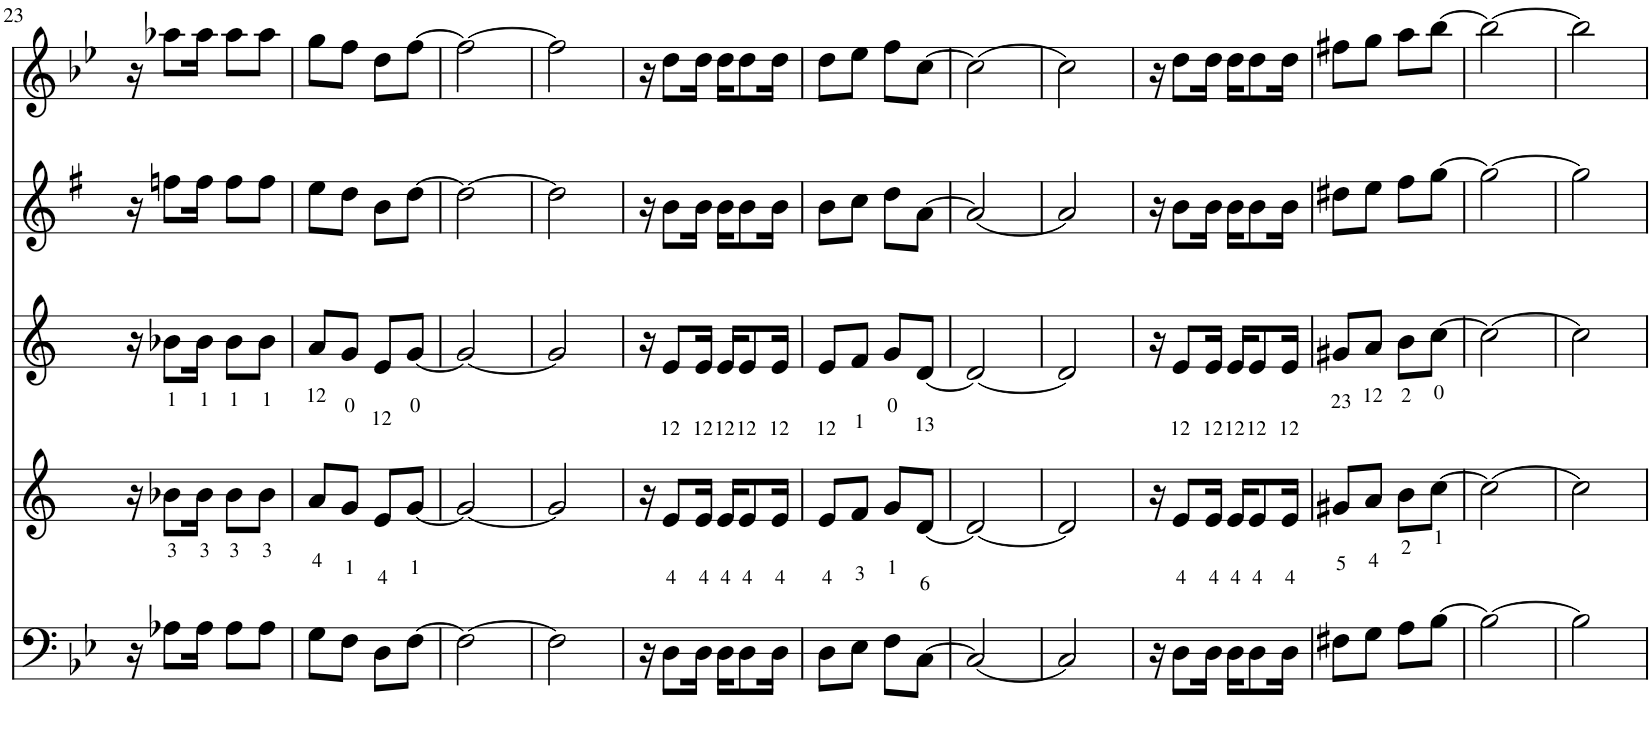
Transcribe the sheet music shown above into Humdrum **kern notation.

**kern	**kern	**kern	**kern	**kern
*part5	*part4	*part3	*part2	*part1
*staff5	*staff4	*staff3	*staff2	*staff1
*I"Trombone	*I"Trompete Bb	*I"Saxofone Tenor	*I"Saxofone Alto	*I"Flauta Transversal
*I'Trb	*I'Tpt	*	*	*I'Fl
!!LO:PB:g=z
*clefF4	*clefG2	*clefG2	*clefG2	*clefG2
*	*Trd1c2	*Trd8c14	*Trd5c9	*
*k[b-e-]	*k[]	*k[]	*k[f#]	*k[b-e-]
*M2/4	*M2/4	*M2/4	*M2/4	*M2/4
=23	=23	=23	=23	=23
16r	16r	16r	16r	16r
8A-X\L	8b-X\L	8b-X\L	8ffn\L	8aa-X\L
16A-\Jk	16b-\Jk	16b-\Jk	16ff\Jk	16aa-\Jk
8A-\L	8b-\L	8b-\L	8ff\L	8aa-\L
8A-\J	8b-\J	8b-\J	8ff\J	8aa-\J
=24	=24	=24	=24	=24
8G\L	8a/L	8a/L	8ee\L	8gg\L
8F\J	8g/J	8g/J	8dd\J	8ff\J
8D\L	8e/L	8e/L	8b\L	8dd\L
[8F\J	[8g/J	[8g/J	[8dd\J	[8ff\J
=25	=25	=25	=25	=25
2F\_	2g/_	2g/_	2dd\_	2ff\_
=26	=26	=26	=26	=26
2F\]	2g/]	2g/]	2dd\]	2ff\]
=27	=27	=27	=27	=27
16r	16r	16r	16r	16r
8D\L	8e/L	8e/L	8b\L	8dd\L
16D\Jk	16e/Jk	16e/Jk	16b\Jk	16dd\Jk
16D\KL	16e/KL	16e/KL	16b\KL	16dd\KL
8D\	8e/	8e/	8b\	8dd\
16D\Jk	16e/Jk	16e/Jk	16b\Jk	16dd\Jk
=28	=28	=28	=28	=28
8D\L	8e/L	8e/L	8b\L	8dd\L
8E-\J	8f/J	8f/J	8cc\J	8ee-\J
8F\L	8g/L	8g/L	8dd\L	8ff\L
[8C\J	[8d/J	[8d/J	[8a\J	[8cc\J
=29	=29	=29	=29	=29
2C/_	2d/_	2d/_	2a/_	2cc\_
=30	=30	=30	=30	=30
2C/]	2d/]	2d/]	2a/]	2cc\]
=31	=31	=31	=31	=31
16r	16r	16r	16r	16r
8D\L	8e/L	8e/L	8b\L	8dd\L
16D\Jk	16e/Jk	16e/Jk	16b\Jk	16dd\Jk
16D\KL	16e/KL	16e/KL	16b\KL	16dd\KL
8D\	8e/	8e/	8b\	8dd\
16D\Jk	16e/Jk	16e/Jk	16b\Jk	16dd\Jk
=32	=32	=32	=32	=32
8F#X\L	8g#X/L	8g#X/L	8dd#X\L	8ff#X\L
8G\J	8a/J	8a/J	8ee\J	8gg\J
8A\L	8b\L	8b\L	8ff#\L	8aa\L
[8B-\J	[8cc\J	[8cc\J	[8gg\J	[8bb-\J
=33	=33	=33	=33	=33
2B-\_	2cc\_	2cc\_	2gg\_	2bb-\_
=34	=34	=34	=34	=34
2B-\]	2cc\]	2cc\]	2gg\]	2bb-\]
=	=	=	=	=
*-	*-	*-	*-	*-
